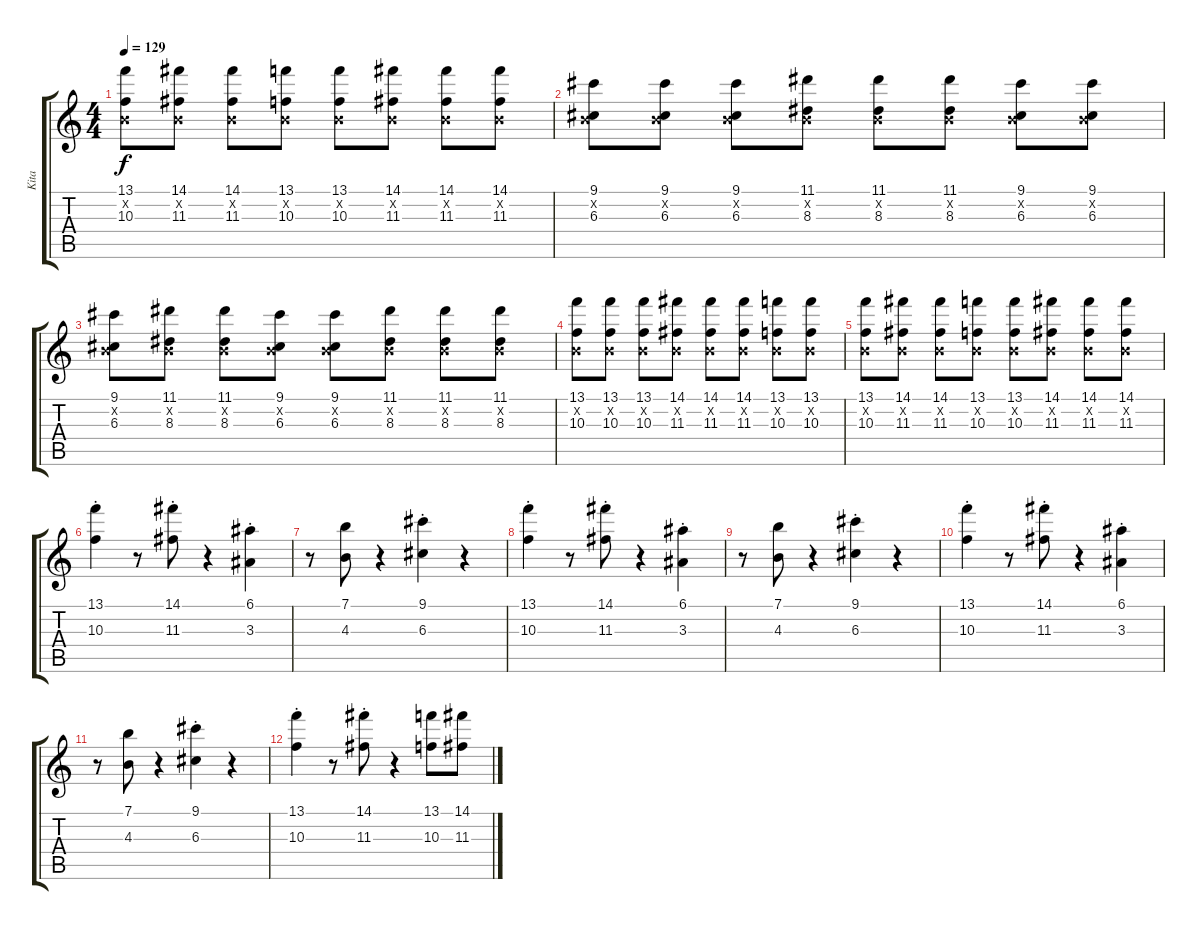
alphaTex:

\track ("Kita" "Kita") {instrument electricguitarjazz}
\staff {score tabs}
\tuning (E4 B3 G3 D3 A2 E2) {hide}
\ts (4 4)
\tempo 129
\clef g2
\ks c
(13.1 0.2{x} 10.3).8{dy f} (14.1 0.2{x} 11.3).8 (14.1 0.2{x} 11.3).8 (13.1 0.2{x} 10.3).8 (13.1 0.2{x} 10.3).8 (14.1 0.2{x} 11.3).8 (14.1 0.2{x} 11.3).8 (14.1 0.2{x} 11.3).8 |
(9.1 0.2{x} 6.3).8 (9.1 0.2{x} 6.3).8 (9.1 0.2{x} 6.3).8 (11.1 0.2{x} 8.3).8 (11.1 0.2{x} 8.3).8 (11.1 0.2{x} 8.3).8 (9.1 0.2{x} 6.3).8 (9.1 0.2{x} 6.3).8 |
(9.1 0.2{x} 6.3).8 (11.1 0.2{x} 8.3).8 (11.1 0.2{x} 8.3).8 (9.1 0.2{x} 6.3).8 (9.1 0.2{x} 6.3).8 (11.1 0.2{x} 8.3).8 (11.1 0.2{x} 8.3).8 (11.1 0.2{x} 8.3).8 |
(13.1 0.2{x} 10.3).8 (13.1 0.2{x} 10.3).8 (13.1 0.2{x} 10.3).8 (14.1 0.2{x} 11.3).8 (14.1 0.2{x} 11.3).8 (14.1 0.2{x} 11.3).8 (13.1 0.2{x} 10.3).8 (13.1 0.2{x} 10.3).8 |
(13.1 0.2{x} 10.3).8 (14.1 0.2{x} 11.3).8 (14.1 0.2{x} 11.3).8 (13.1 0.2{x} 10.3).8 (13.1 0.2{x} 10.3).8 (14.1 0.2{x} 11.3).8 (14.1 0.2{x} 11.3).8 (14.1 0.2{x} 11.3).8 |
(13.1{st} 10.3).4{instrument electricguitarmuted} r.8 (14.1{st} 11.3).8 r.4 (6.1{st} 3.3).4 |
r.8 (7.1 4.3).8 r.4 (9.1{st} 6.3).4 r.4 |
(13.1{st} 10.3).4 r.8 (14.1{st} 11.3).8 r.4 (6.1{st} 3.3).4 |
r.8 (7.1 4.3).8 r.4 (9.1{st} 6.3).4 r.4 |
(13.1{st} 10.3).4 r.8 (14.1{st} 11.3).8 r.4 (6.1{st} 3.3).4 |
r.8 (7.1 4.3).8 r.4 (9.1{st} 6.3).4 r.4 |
(13.1{st} 10.3).4 r.8 (14.1{st} 11.3).8 r.4 (13.1 10.3).8 (14.1 11.3).8
